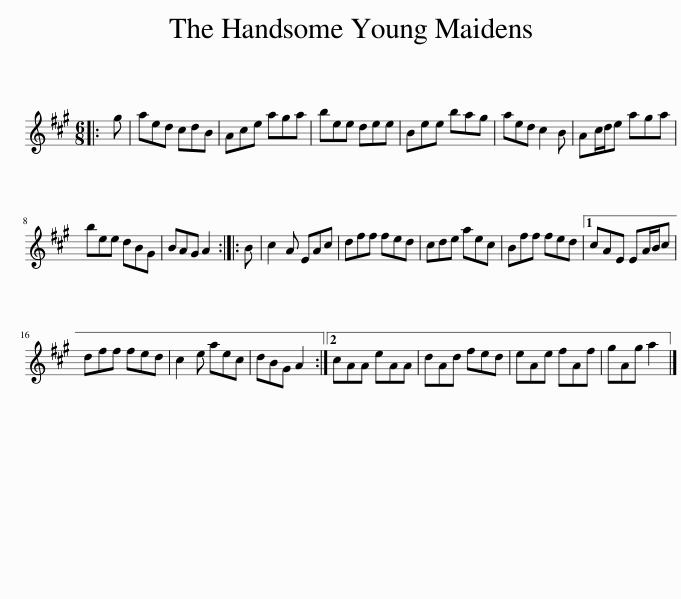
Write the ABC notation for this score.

X:1
L:1/8
M:6/8
I:linebreak $
K:A
V:1 treble
V:1
|: g | aed cdB | Ace aga | bee dee | Bee bag | %5
 aed c2 B | Ac/d/e aga |$ bee dBG | BAG A2 :: B | %10
 c2 A EAc | dff fed | cde aec | Bff fed |1 cAE EA/B/c |$ %15
 dff fed | c2 e aec | dBG A2 :|2 cAA eAA | dAd fed | %20
 eAe fAf | gAg a2 |] %22
